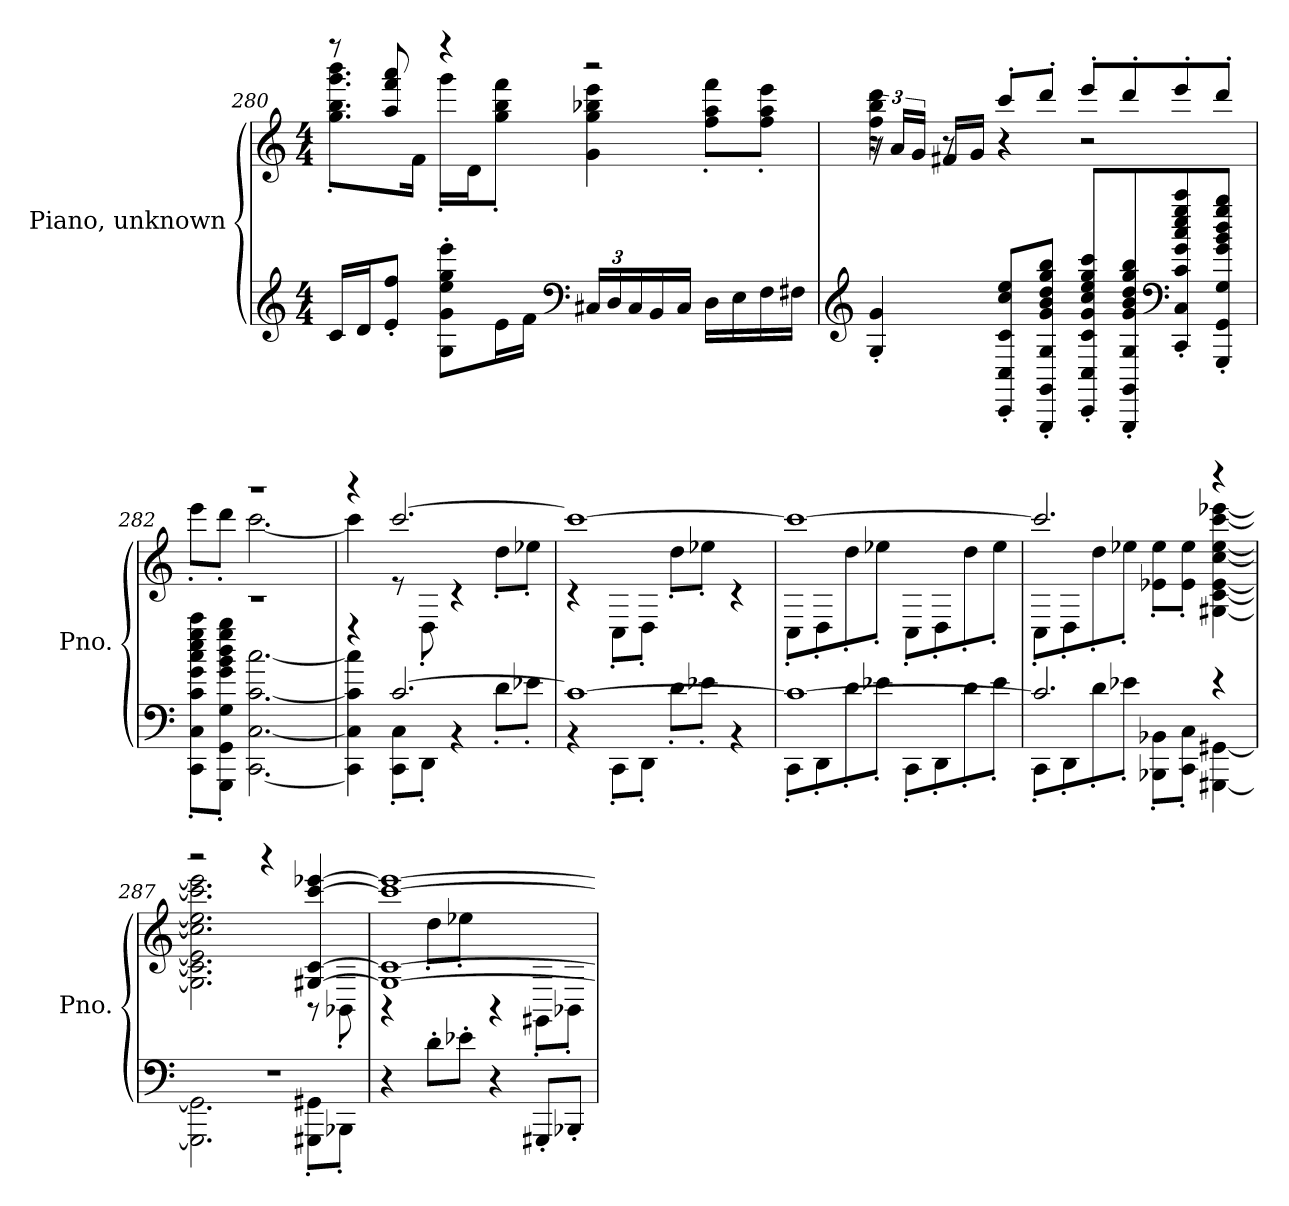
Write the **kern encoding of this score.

**kern	**kern
*part1	*part1
*staff2	*staff1
*I"Piano, unknown	*
*I'Pno.	*
!!LO:LB:g=z
*clefG2	*clefG2
*k[]	*k[]
*M4/4	*M4/4
=280	=280
*	*^
16c/LL	8r	8.gg\' 8.bb\' 8.ggg\' 8.bbb\'L
16d/J	.	.
8e/' 8ff/'J	8aa/ 8fff/ 8aaa/	.
.	.	16f\Jk
8G\' 8g\' 8ee\' 8gg\' 8eee\'L	4r	16ggg'\LL
.	.	16d\J
16e\L	.	8gg\' 8bb\' 8fff\'J
16f\JJ	.	.
*clefF4	*	*
*Xbrackettup	*	*
24C#X/LL	2r	4g\ 4gg\ 4bb-X\ 4eee\
24D/	.	.
24C#/	.	.
16BB/	.	.
16C#/JJ	.	.
16D\LL	.	8ff\' 8aa\' 8fff\'L
16E\	.	.
16F\	.	8ff\' 8aa\' 8eee\'J
16F#X\JJ	.	.
*	*v	*v
=281	=281
*clefG2	*
*	*^
*	*	*^
4G/' 4g/'	24r	4ff\ 4bb\ 4ddd\	8r
.	24a/LL	.	.
.	24g/JJ	.	.
.	8r	.	16f#X/LL
.	.	.	16g/JJ
8CC/' 8C/' 8c/' 8cc/' 8ee/'L	8ccc'/L	4r	4r
8GGG/' 8GG/' 8G/' 8g/' 8b/' 8dd/' 8gg/' 8bb/'J	8ddd'/J	.	.
8CC/' 8C/' 8c/' 8g/' 8cc/' 8ee/' 8gg/' 8ccc/'L	8eee'/L	2r	2r
8GGG/' 8GG/' 8G/' 8g/' 8b/' 8dd/' 8gg/' 8bb/'	8ddd'/	.	.
*clefF4	*	*	*
8CC/' 8C/' 8c/' 8g/' 8cc/' 8ee/' 8gg/' 8ccc/'	8eee'/	.	.
8GGG/' 8GG/' 8G/' 8g/' 8b/' 8dd/' 8gg/' 8bb/'J	8ddd'/J	.	.
*	*	*v	*v
=282	=282	=282
*^	*	*
1r	8CC\' 8C\' 8c\' 8g\' 8cc\' 8ee\' 8gg\' 8ccc\'L	1r	8eee'\L
.	8GGG\' 8GG\' 8G\' 8g\' 8b\' 8dd\' 8gg\' 8bb\'J	.	8ddd'\J
.	[2.CC\ [2.C\ [2.c\ [2.cc\	.	[2.ccc\
!!LO:LB:g=z	!!
=283	=283	=283	=283
4r	4CC\] 4C\] 4c\] 4cc\]	4r	4ccc\]
[2.c/	8CC\' 8C\'L	[2.ccc/	8r
.	8DD'\J	.	8D'\
.	4r	.	4r
.	8d'\L	.	8dd'\L
.	8e-X'\J	.	8ee-X'\J
=284	=284	=284	=284
1c_	4r	1ccc_	4r
.	8CC'\L	.	8C'\L
.	8DD'\J	.	8D'\J
.	8d'\L	.	8dd'\L
.	8e-X'\J	.	8ee-X'\J
.	4r	.	4r
=285	=285	=285	=285
1c_	8CC'\L	1ccc_	8C'\L
.	8DD'\	.	8D'\
.	8d'\	.	8dd'\
.	8e-X'\J	.	8ee-X'\J
.	8CC'\L	.	8C'\L
.	8DD'\	.	8D'\
.	8d'\	.	8dd'\
.	8e-'\J	.	8ee-'\J
=286	=286	=286	=286
2.c/]	8CC'\L	2.ccc/]	8C'\L
.	8DD'\	.	8D'\
.	8d'\	.	8dd'\
.	8e-X'\J	.	8ee-X'\J
.	8BBB-X\' 8BB-X\'L	.	8e-X\' 8ee-\'L
.	8CC\' 8C\'J	.	8e-\' 8ee-\'J
4r	[4GGG#X\ [4GG#X\	4r	[4G#X\ [4c\ [4e-\ [4cc\ [4ee-\ [4ccc\ [4eee-X\
=287	=287	=287	=287
1r	2.GGG#\] 2.GG#\]	2r	2.G#\] 2.c\] 2.e-\] 2.cc\] 2.ee-\] 2.ccc\] 2.eee-\]
.	.	4r	.
.	8GGG#X\' 8GG#X\'L	[4G#X/ [4c/ [4ccc/ [4eee-X/	8r
.	8BBB-X'\J	.	8BB-X'\
*v	*v	*	*
!!LO:LB:g=z	!!
=288	=288	=288
4r	1G#_ 1c_ 1ccc_ 1eee-_	4r
8d'\L	.	8dd'\L
8e-X'\J	.	8ee-X'\J
4r	.	4r
8GGG#X'/L	.	8GG#X'\L
8BBB-X'/J	.	8BB-X'\J
*	*v	*v
=	=
*-	*-
